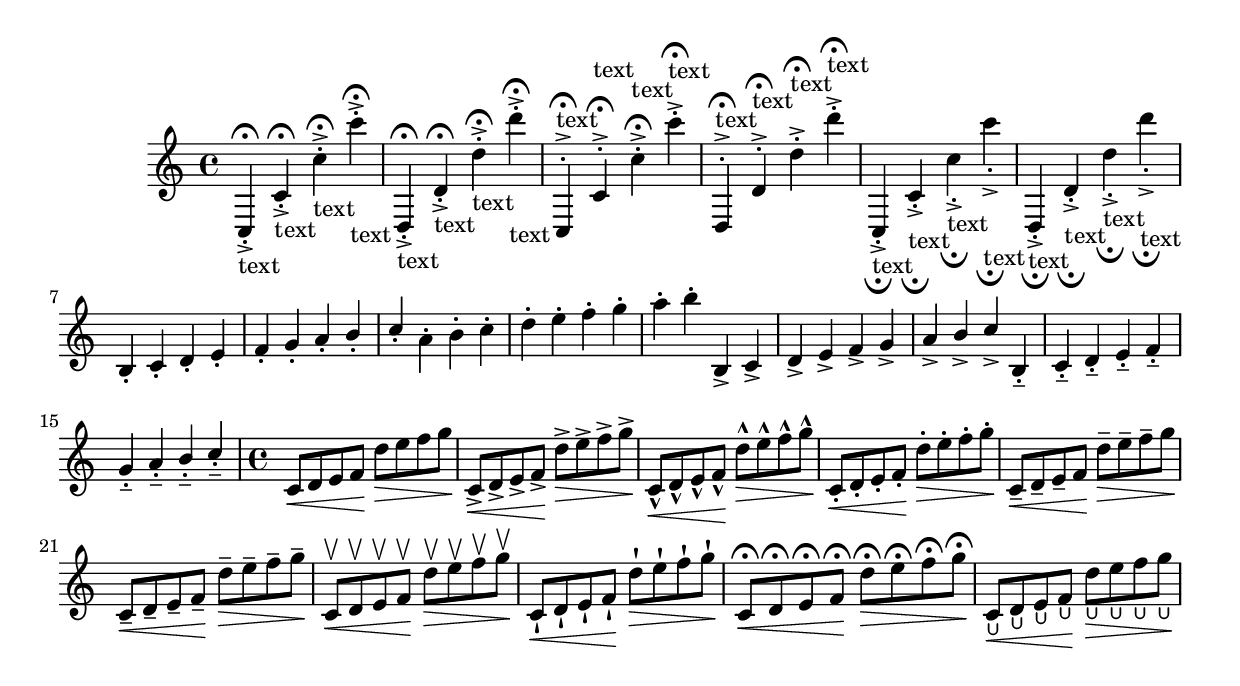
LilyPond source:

\version "1.3.146"
	



blah =  	\notes{ \transpose c'' {

	c,4 ->-.-\fermata-"text"
	c ->-.-\fermata-"text"
	c' ->-.-\fermata-"text"
	c'' ->-.-\fermata-"text"

	d, ->-.-\fermata-"text"
	d ->-.-\fermata-"text"
	d' ->-.-\fermata-"text"
	d'' ->-.-\fermata-"text"

	c, ^>^.^\fermata^"text"
	c ^>^.^\fermata^"text"
	c' ^>^.^\fermata^"text"
	c'' ^>^.^\fermata^"text"

	d, ^>^.^\fermata^"text"
	d ^>^.^\fermata^"text"
	d' ^>^.^\fermata^"text"
	d'' ^>^.^\fermata ^"text"

	c, _>_._\fermata _"text"
	c _>_._\fermata _"text"
	c' _>_._\fermata _"text"
	c'' _>_._\fermata _"text"

	d, _>_._\fermata _"text"
	d _>_._\fermata _"text"
	d' _>_._\fermata _"text"
	d'' _>_._\fermata _"text"
			
	\stemUp
	b,-. c-. d-. e-. f-. g-. a-. b-. c'-.
	\stemDown
	a-. b-. c'-. d'-. e'-. f'-. g'-. a'-. b'-.
	\stemUp
	b,-> c-> d-> e-> f-> g-> a-> b-> c'->
	\stemUp
	b,---. c---. d---. e---. f---. g---. a---. b---. c'---.
	\stemBoth
      \time 4/4
	[c8 \< d e \! f][d' \> e' f' \! g'] 
	[c-> \< d-> e-> \! f->][d'-> \> e'-> f'-> \! g'->] 
	[c-^ \< d-^ e-^ \! f-^][d'-^ \> e'-^ f'-^ \! g'-^] 
	[c-. \< d-. e-. \! f-.][d'-. \> e'-. f'-. \! g'-.]
	[c-- \< d-- e-- \! f--][d'-- \> e'-- f'-- \! g'--] 
	[c-\tenuto \< d-\tenuto e-\tenuto \! f-\tenuto]
		[d'-\tenuto \> e'-\tenuto f'-\tenuto \! g'-\tenuto]
	[c-\upbow \< d-\upbow e-\upbow \! f-\upbow]
		[d'-\upbow \> e'-\upbow f'-\upbow \! g'-\upbow] 
	[c-| \< d-| e-| \! f-|][d'-| \> e'-| f'-| \! g'-|]
	[c-\fermata \< d-\fermata e-\fermata \! f-\fermata]
		[d'-\fermata \> e'-\fermata f'-\fermata \! g'-\fermata] 
	[c-\lheel \< d-\lheel e-\lheel \! f-\lheel]
		[d'-\lheel \> e'-\lheel f'-\lheel \! g'-\lheel]

}}


\score{
	\blah

}
